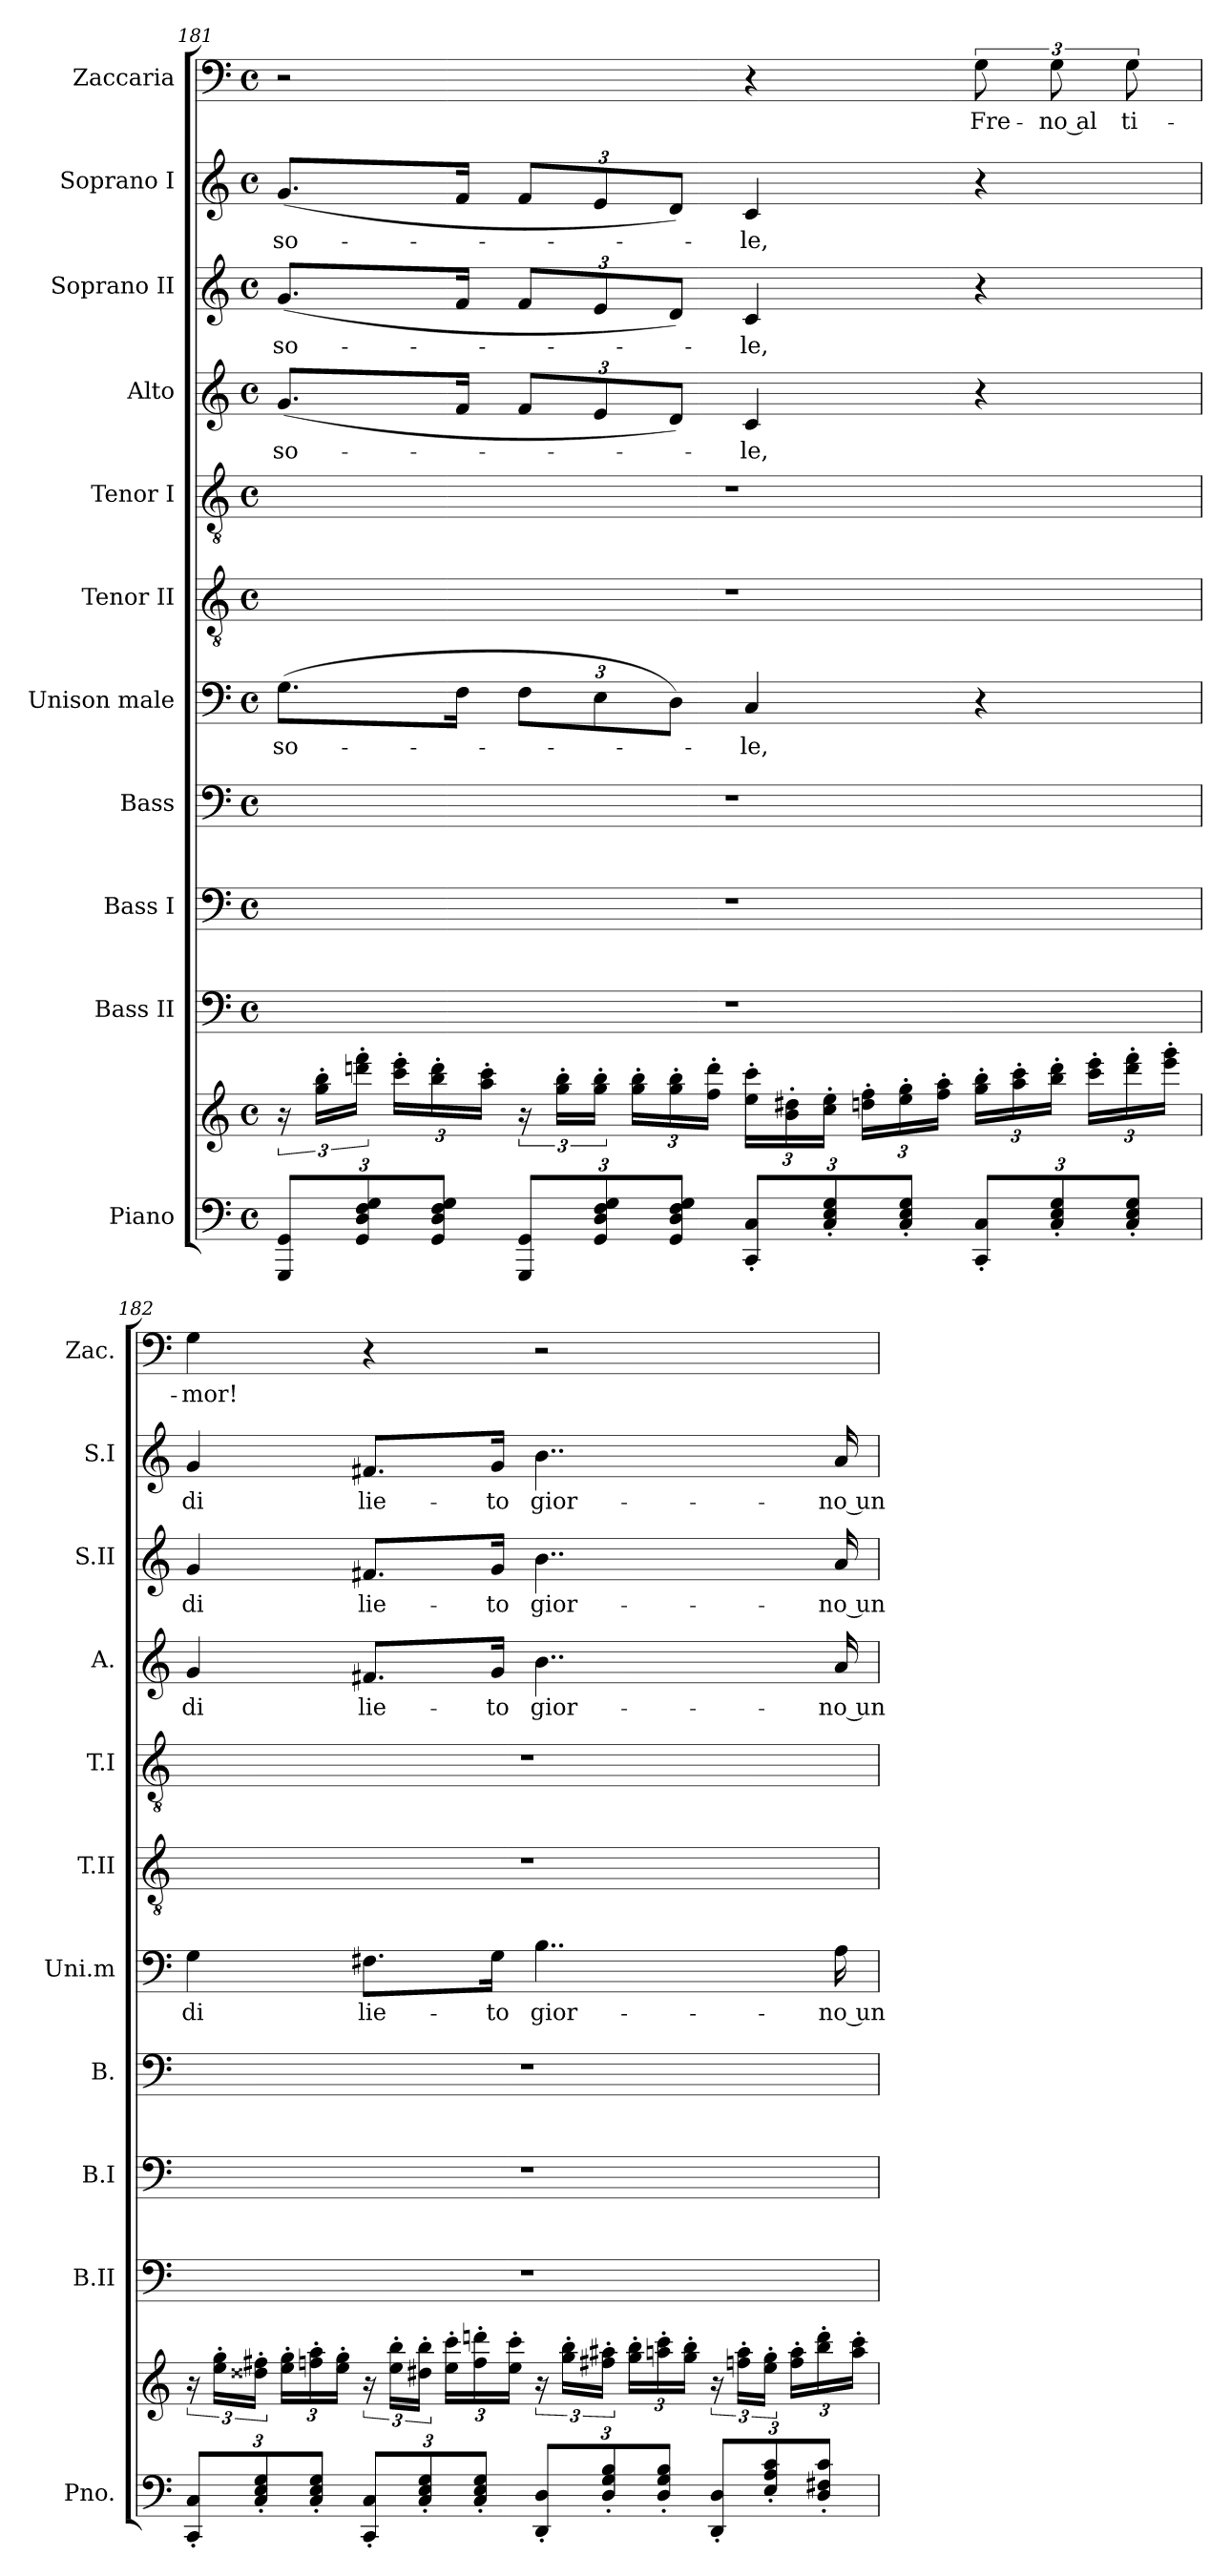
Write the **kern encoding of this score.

**kern	**kern	**kern	**kern	**kern	**kern	**text	**kern	**kern	**kern	**text	**kern	**text	**kern	**text	**kern	**text
*part11	*part11	*part10	*part9	*part8	*part7	*part7	*part6	*part5	*part4	*part4	*part3	*part3	*part2	*part2	*part1	*part1
*staff12	*staff11	*staff10	*staff9	*staff8	*staff7	*staff7	*staff6	*staff5	*staff4	*staff4	*staff3	*staff3	*staff2	*staff2	*staff1	*staff1
*I"Piano	*	*I"Bass II	*I"Bass I	*I"Bass	*I"Unison male	*	*I"Tenor II	*I"Tenor I	*I"Alto	*	*I"Soprano II	*	*I"Soprano I	*	*I"Zaccaria	*
*I'Pno.	*	*I'B.II	*I'B.I	*I'B.	*I'Uni.m	*	*I'T.II	*I'T.I	*I'A.	*	*I'S.II	*	*I'S.I	*	*I'Zac.	*
!!LO:LB:g=z
*clefF4	*clefG2	*clefF4	*clefF4	*clefF4	*clefF4	*	*clefGv2	*clefGv2	*clefG2	*	*clefG2	*	*clefG2	*	*clefF4	*
*k[]	*k[]	*k[]	*k[]	*k[]	*k[]	*	*k[]	*k[]	*k[]	*	*k[]	*	*k[]	*	*k[]	*
*M4/4	*M4/4	*M4/4	*M4/4	*M4/4	*M4/4	*	*M4/4	*M4/4	*M4/4	*	*M4/4	*	*M4/4	*	*M4/4	*
*met(c)	*met(c)	*met(c)	*met(c)	*met(c)	*met(c)	*	*met(c)	*met(c)	*met(c)	*	*met(c)	*	*met(c)	*	*met(c)	*
*Xbrackettup	*	*	*	*	*	*	*	*	*	*	*	*	*	*	*	*
=181	=181	=181	=181	=181	=181	=181	=181	=181	=181	=181	=181	=181	=181	=181	=181	=181
!	!	!	!	!	!	!LO:LY:b	!	!	!	!LO:LY:b	!	!LO:LY:b	!	!LO:LY:b	!	!
12GGG/ 12GG/L	24r	1r	1r	1r	(>8.G\L	so-	1r	1r	(<8.g/L	so-	(<8.g/L	so-	(<8.g/L	so-	2r	.
.	24gg\' 24bb\'LL	.	.	.	.	.	.	.	.	.	.	.	.	.	.	.
12GG/ 12D/ 12F/ 12G/	24dddn\' 24fff\'JJ	.	.	.	.	.	.	.	.	.	.	.	.	.	.	.
*	*Xbrackettup	*	*	*	*	*	*	*	*	*	*	*	*	*	*	*
.	24ccc\' 24eee\'LL	.	.	.	.	.	.	.	.	.	.	.	.	.	.	.
12GG/ 12D/ 12F/ 12G/J	24bb\' 24ddd\'	.	.	.	.	.	.	.	.	.	.	.	.	.	.	.
.	.	.	.	.	16F\Jk	.	.	.	16f/Jk	.	16f/Jk	.	16f/Jk	.	.	.
.	24aa\' 24ccc\'JJ	.	.	.	.	.	.	.	.	.	.	.	.	.	.	.
*	*brackettup	*	*	*	*Xbrackettup	*	*	*	*Xbrackettup	*	*Xbrackettup	*	*Xbrackettup	*	*	*
12GGG/ 12GG/L	24r	.	.	.	12F\L	.	.	.	12f/L	.	12f/L	.	12f/L	.	.	.
.	24gg\' 24bb\'LL	.	.	.	.	.	.	.	.	.	.	.	.	.	.	.
12GG/ 12D/ 12F/ 12G/	24gg\' 24bb\'JJ	.	.	.	12E\	.	.	.	12e/	.	12e/	.	12e/	.	.	.
*	*Xbrackettup	*	*	*	*	*	*	*	*	*	*	*	*	*	*	*
.	24gg\' 24bb\'LL	.	.	.	.	.	.	.	.	.	.	.	.	.	.	.
12GG/ 12D/ 12F/ 12G/J	24gg\' 24bb\'	.	.	.	12D\J)	.	.	.	12d/J)	.	12d/J)	.	12d/J)	.	.	.
.	24ff\' 24ddd\'JJ	.	.	.	.	.	.	.	.	.	.	.	.	.	.	.
!	!	!	!	!	!	!LO:LY:b	!	!	!	!LO:LY:b	!	!LO:LY:b	!	!LO:LY:b	!	!
12CC/' 12C/'L	24ee\' 24ccc\'LL	.	.	.	4C/	-le,	.	.	4c/	-le,	4c/	-le,	4c/	-le,	4r	.
.	24b\' 24dd#X\'	.	.	.	.	.	.	.	.	.	.	.	.	.	.	.
12C/' 12E/' 12G/'	24cc\' 24ee\'JJ	.	.	.	.	.	.	.	.	.	.	.	.	.	.	.
.	24ddn\' 24ff\'LL	.	.	.	.	.	.	.	.	.	.	.	.	.	.	.
12C/' 12E/' 12G/'J	24ee\' 24gg\'	.	.	.	.	.	.	.	.	.	.	.	.	.	.	.
.	24ff\' 24aa\'JJ	.	.	.	.	.	.	.	.	.	.	.	.	.	.	.
!	!	!	!	!	!	!	!	!	!	!	!	!	!	!	!	!LO:LY:b
12CC/' 12C/'L	24gg\' 24bb\'LL	.	.	.	4r	.	.	.	4r	.	4r	.	4r	.	12G\	Fre-
.	24aa\' 24ccc\'	.	.	.	.	.	.	.	.	.	.	.	.	.	.	.
!	!	!	!	!	!	!	!	!	!	!	!	!	!	!	!	!LO:LY:b
12C/' 12E/' 12G/'	24bb\' 24ddd\'JJ	.	.	.	.	.	.	.	.	.	.	.	.	.	12G\	no al
.	24ccc\' 24eee\'LL	.	.	.	.	.	.	.	.	.	.	.	.	.	.	.
!	!	!	!	!	!	!	!	!	!	!	!	!	!	!	!	!LO:LY:b
12C/' 12E/' 12G/'J	24ddd\' 24fff\'	.	.	.	.	.	.	.	.	.	.	.	.	.	12G\	ti-
.	24eee\' 24ggg\'JJ	.	.	.	.	.	.	.	.	.	.	.	.	.	.	.
!!LO:PB:g=z
=182	=182	=182	=182	=182	=182	=182	=182	=182	=182	=182	=182	=182	=182	=182	=182	=182
*	*brackettup	*	*	*	*	*	*	*	*	*	*	*	*	*	*	*
!	!	!	!	!	!	!LO:LY:b	!	!	!	!LO:LY:b	!	!LO:LY:b	!	!LO:LY:b	!	!LO:LY:b
12CC/' 12C/'L	24r	1r	1r	1r	4G\	di	1r	1r	4g/	di	4g/	di	4g/	di	4G\	-mor!
.	24ee\' 24gg\'LL	.	.	.	.	.	.	.	.	.	.	.	.	.	.	.
12C/' 12E/' 12G/'	24dd##X\' 24ff#X\'JJ	.	.	.	.	.	.	.	.	.	.	.	.	.	.	.
*	*Xbrackettup	*	*	*	*	*	*	*	*	*	*	*	*	*	*	*
.	24ee\' 24gg\'LL	.	.	.	.	.	.	.	.	.	.	.	.	.	.	.
12C/' 12E/' 12G/'J	24ffn\' 24aa\'	.	.	.	.	.	.	.	.	.	.	.	.	.	.	.
.	24ee\' 24gg\'JJ	.	.	.	.	.	.	.	.	.	.	.	.	.	.	.
*	*brackettup	*	*	*	*	*	*	*	*	*	*	*	*	*	*	*
!	!	!	!	!	!	!LO:LY:b	!	!	!	!LO:LY:b	!	!LO:LY:b	!	!LO:LY:b	!	!
12CC/' 12C/'L	24r	.	.	.	8.F#X\L	lie-	.	.	8.f#X/L	lie-	8.f#X/L	lie-	8.f#X/L	lie-	4r	.
.	24ee\' 24bb\'LL	.	.	.	.	.	.	.	.	.	.	.	.	.	.	.
12C/' 12E/' 12G/'	24dd#X\' 24bb\'JJ	.	.	.	.	.	.	.	.	.	.	.	.	.	.	.
*	*Xbrackettup	*	*	*	*	*	*	*	*	*	*	*	*	*	*	*
.	24ee\' 24ccc\'LL	.	.	.	.	.	.	.	.	.	.	.	.	.	.	.
12C/' 12E/' 12G/'J	24ff\' 24dddn\'	.	.	.	.	.	.	.	.	.	.	.	.	.	.	.
!	!	!	!	!	!	!LO:LY:b	!	!	!	!LO:LY:b	!	!LO:LY:b	!	!LO:LY:b	!	!
.	.	.	.	.	16G\Jk	-to	.	.	16g/Jk	-to	16g/Jk	-to	16g/Jk	-to	.	.
.	24ee\' 24ccc\'JJ	.	.	.	.	.	.	.	.	.	.	.	.	.	.	.
*	*brackettup	*	*	*	*	*	*	*	*	*	*	*	*	*	*	*
!	!	!	!	!	!	!LO:LY:b	!	!	!	!LO:LY:b	!	!LO:LY:b	!	!LO:LY:b	!	!
12DD/' 12D/'L	24r	.	.	.	4..B\	gior-	.	.	4..b\	gior-	4..b\	gior-	4..b\	gior-	2r	.
.	24gg\' 24bb\'LL	.	.	.	.	.	.	.	.	.	.	.	.	.	.	.
12D/' 12G/' 12B/'	24ff#X\' 24aa#X\'JJ	.	.	.	.	.	.	.	.	.	.	.	.	.	.	.
*	*Xbrackettup	*	*	*	*	*	*	*	*	*	*	*	*	*	*	*
.	24gg\' 24bb\'LL	.	.	.	.	.	.	.	.	.	.	.	.	.	.	.
12D/' 12G/' 12B/'J	24aan\' 24ccc\'	.	.	.	.	.	.	.	.	.	.	.	.	.	.	.
.	24gg\' 24bb\'JJ	.	.	.	.	.	.	.	.	.	.	.	.	.	.	.
*	*brackettup	*	*	*	*	*	*	*	*	*	*	*	*	*	*	*
12DD/' 12D/'L	24r	.	.	.	.	.	.	.	.	.	.	.	.	.	.	.
.	24ffn\' 24aa\'LL	.	.	.	.	.	.	.	.	.	.	.	.	.	.	.
12E/' 12A/' 12c/'	24ee\' 24gg\'JJ	.	.	.	.	.	.	.	.	.	.	.	.	.	.	.
*	*Xbrackettup	*	*	*	*	*	*	*	*	*	*	*	*	*	*	*
.	24ff\' 24aa\'LL	.	.	.	.	.	.	.	.	.	.	.	.	.	.	.
12D/' 12F#X/' 12c/'J	24bb\' 24ddd\'	.	.	.	.	.	.	.	.	.	.	.	.	.	.	.
!	!	!	!	!	!	!LO:LY:b	!	!	!	!LO:LY:b	!	!LO:LY:b	!	!LO:LY:b	!	!
.	.	.	.	.	16A\	no un	.	.	16a/	no un	16a/	no un	16a/	no un	.	.
.	24aa\' 24ccc\'JJ	.	.	.	.	.	.	.	.	.	.	.	.	.	.	.
=	=	=	=	=	=	=	=	=	=	=	=	=	=	=	=	=
*-	*-	*-	*-	*-	*-	*-	*-	*-	*-	*-	*-	*-	*-	*-	*-	*-
